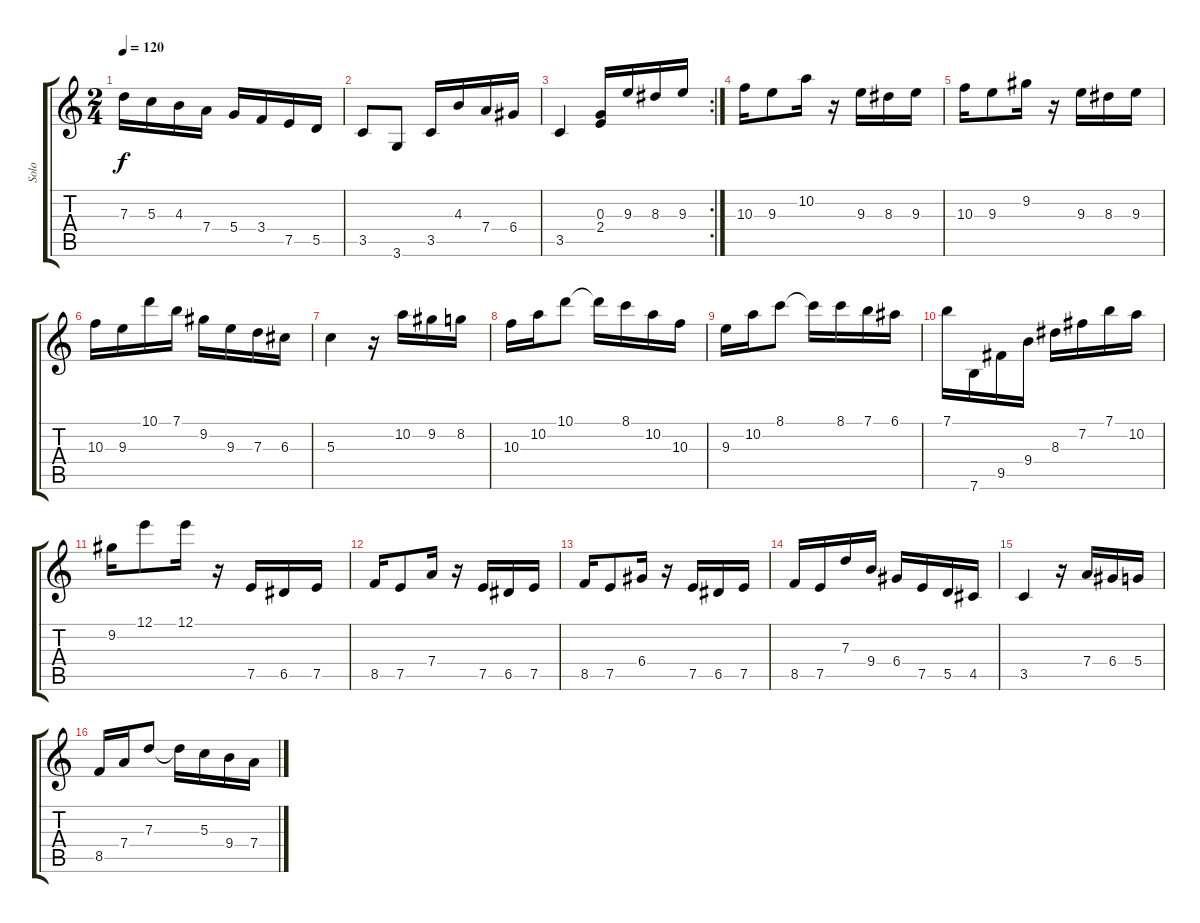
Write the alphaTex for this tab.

\track ("Solo" "Solo") {instrument overdrivenguitar}
\staff {score tabs}
\tuning (E4 B3 G3 D3 A2 E2) {hide}
\ts (2 4)
\tempo 120
\clef g2
\ks c
7.3.16{dy f} 5.3.16 4.3.16 7.4.16 5.4.16 3.4.16 7.5.16 5.5.16 |
3.5.8 3.6.8 3.5.16 4.3.16 7.4.16 6.4.16 |
\rc 2
3.5.4 (0.3 2.4).16 9.3.16 8.3.16 9.3.16 |
10.3.16 9.3.8 10.2.16 r.16 9.3.16 8.3.16 9.3.16 |
10.3.16 9.3.8 9.2.16 r.16 9.3.16 8.3.16 9.3.16 |
10.3.16 9.3.16 10.1.16 7.1.16 9.2.16 9.3.16 7.3.16 6.3.16 |
5.3.4 r.16 10.2.16 9.2.16 8.2.16 |
10.3.16 10.2.16 10.1.8 10.1{t}.16 8.1.16 10.2.16 10.3.16 |
9.3.16 10.2.16 8.1.8 8.1{t}.16 8.1.16 7.1.16 6.1.16 |
7.1.16 7.6.16 9.5.16 9.4.16 8.3.16 7.2.16 7.1.16 10.2.16 |
9.2.16 12.1.8 12.1.16 r.16 7.5.16 6.5.16 7.5.16 |
8.5.16 7.5.8 7.4.16 r.16 7.5.16 6.5.16 7.5.16 |
8.5.16 7.5.8 6.4.16 r.16 7.5.16 6.5.16 7.5.16 |
8.5.16 7.5.16 7.3.16 9.4.16 6.4.16 7.5.16 5.5.16 4.5.16 |
3.5.4 r.16 7.4.16 6.4.16 5.4.16 |
8.5.16 7.4.16 7.3.8 7.3{t}.16 5.3.16 9.4.16 7.4.16
